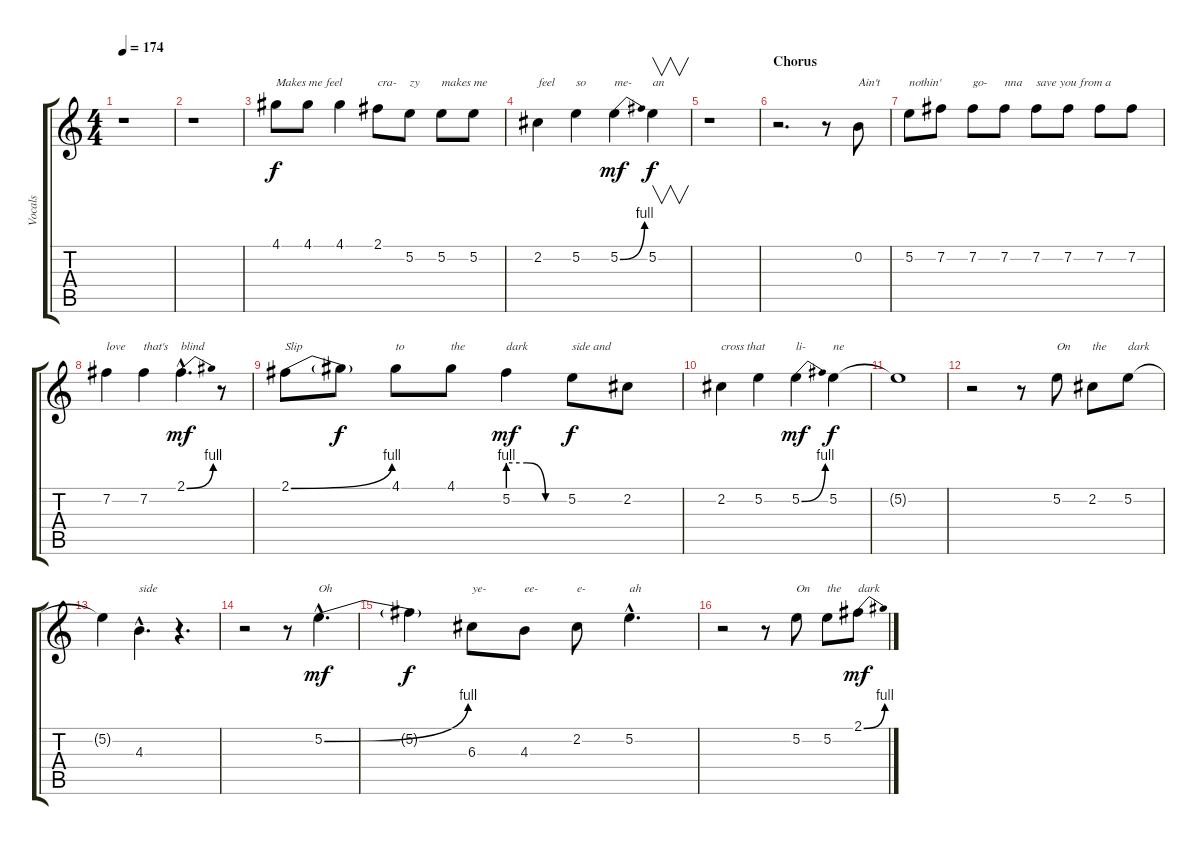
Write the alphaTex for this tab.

\track ("Vocals" "Vocals") {instrument fretlessbass}
\staff {score tabs}
\tuning (E4 B3 G3 D3 A2 E2) {hide}
\ts (4 4)
\tempo 174
\clef g2
\ks c
r.1{dy f} |
r.1 |
4.1.8{txt "Makes me feel"} 4.1.8 4.1.4 2.1.8{txt "cra-"} 5.2.8{txt "zy"} 5.2.8{txt "makes me"} 5.2.8 |
2.2.4{txt "feel"} 5.2.4{txt "so"} 5.2{be (bend 0 0 60 4)}.4{txt "me-" dy mf} 5.2.4{v txt "an" dy f} |
r.1 |
\section ("" "Chorus")
r.2{d} r.8 0.2.8{txt "Ain't"} |
5.2.8{txt "nothin'"} 7.2.8 7.2.8{txt "go-"} 7.2.8{txt "nna"} 7.2.8{txt "save you from a"} 7.2.8 7.2.8 7.2.8 |
7.2.4{txt "love"} 7.2.4{txt "that's"} 2.1{be (bend 0 0 60 4) hac}.4{d txt "blind" dy mf} r.8 |
2.1{be (bend 0 0 60 4)}.8{txt "Slip"} 2.1{t}.8{dy f} 4.1.8{txt "to"} 4.1.8{txt "the"} 5.2{be (custom 0 4 20 4 40 0 60 0)}.4{txt "dark" dy mf} 5.2.8{txt "side and" dy f} 2.2.8 |
2.2.4{txt "cross that"} 5.2.4 5.2{be (bend 0 0 60 4)}.4{txt "li-" dy mf} 5.2.4{txt "ne" dy f} |
5.2{t}.1 |
r.2 r.8 5.2.8{txt "On"} 2.2.8{txt "the"} 5.2.8{txt "dark"} |
5.2{t}.4 4.3{hac}.4{d txt "side"} r.4{d} |
r.2 r.8 5.2{be (bend 0 0 60 4) hac}.4{d txt "Oh" dy mf} |
5.2{t}.4{dy f} 6.3.8{txt "ye-"} 4.3.8{txt "ee-"} 2.2.8{txt "e-"} 5.2{hac}.4{d txt "ah"} |
r.2 r.8 5.2.8{txt "On"} 5.2.8{txt "the"} 2.1{be (bend 0 0 60 4)}.8{txt "dark" dy mf}
